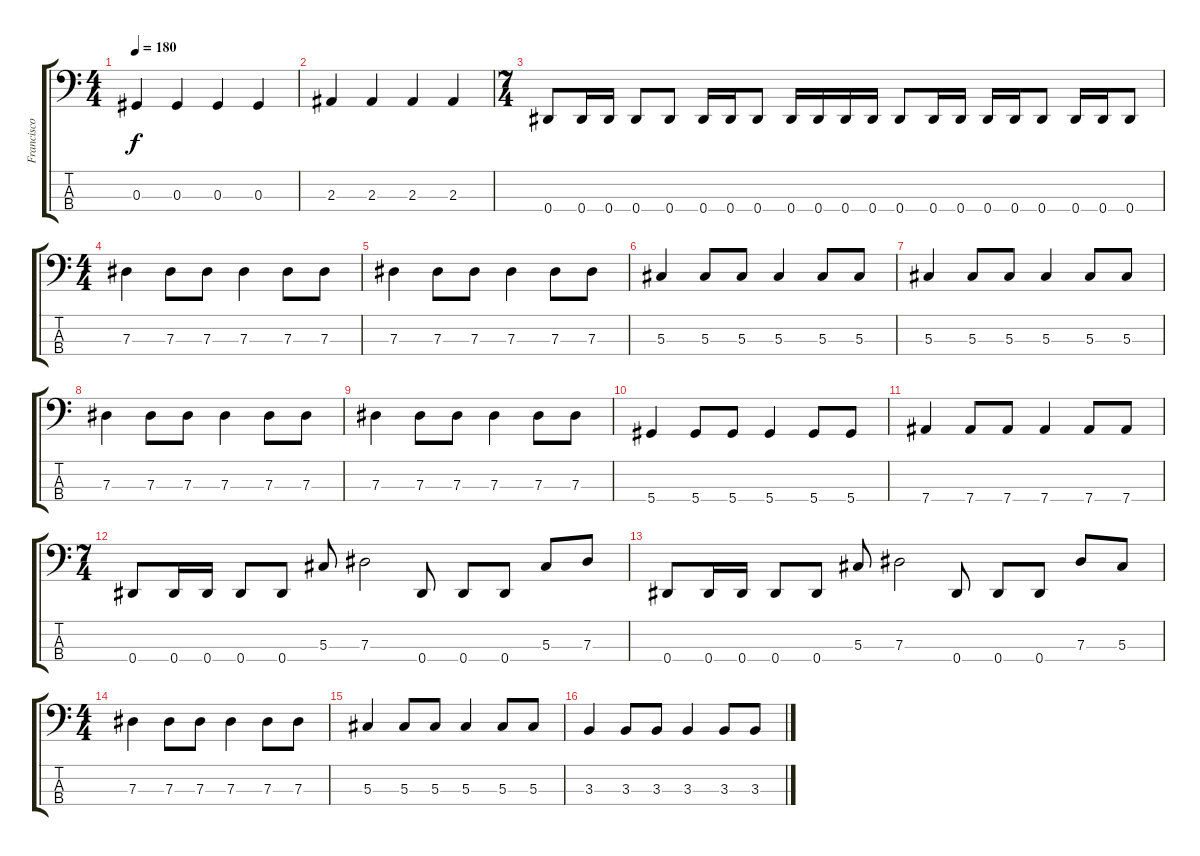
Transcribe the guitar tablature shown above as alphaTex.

\track ("Francisco Fidalgo" "Francisco ") {instrument electricbasspick}
\staff {score tabs}
\tuning (Gb2 Db2 Ab1 Eb1) {hide}
\ts (4 4)
\tempo 180
\clef f4
\ks c
0.3.4{dy f} 0.3.4 0.3.4 0.3.4 |
2.3.4 2.3.4 2.3.4 2.3.4 |
\ts (7 4)
0.4.8 0.4.16 0.4.16 0.4.8 0.4.8 0.4.16 0.4.16 0.4.8 0.4.16 0.4.16 0.4.16 0.4.16 0.4.8 0.4.16 0.4.16 0.4.16 0.4.16 0.4.8 0.4.16 0.4.16 0.4.8 |
\ts (4 4)
7.3.4 7.3.8 7.3.8 7.3.4 7.3.8 7.3.8 |
7.3.4 7.3.8 7.3.8 7.3.4 7.3.8 7.3.8 |
5.3.4 5.3.8 5.3.8 5.3.4 5.3.8 5.3.8 |
5.3.4 5.3.8 5.3.8 5.3.4 5.3.8 5.3.8 |
7.3.4 7.3.8 7.3.8 7.3.4 7.3.8 7.3.8 |
7.3.4 7.3.8 7.3.8 7.3.4 7.3.8 7.3.8 |
5.4.4 5.4.8 5.4.8 5.4.4 5.4.8 5.4.8 |
7.4.4 7.4.8 7.4.8 7.4.4 7.4.8 7.4.8 |
\ts (7 4)
0.4.8 0.4.16 0.4.16 0.4.8 0.4.8 5.3.8 7.3.2 0.4.8 0.4.8 0.4.8 5.3.8 7.3.8 |
0.4.8 0.4.16 0.4.16 0.4.8 0.4.8 5.3.8 7.3.2 0.4.8 0.4.8 0.4.8 7.3.8 5.3.8 |
\ts (4 4)
7.3.4 7.3.8 7.3.8 7.3.4 7.3.8 7.3.8 |
5.3.4 5.3.8 5.3.8 5.3.4 5.3.8 5.3.8 |
3.3.4 3.3.8 3.3.8 3.3.4 3.3.8 3.3.8
